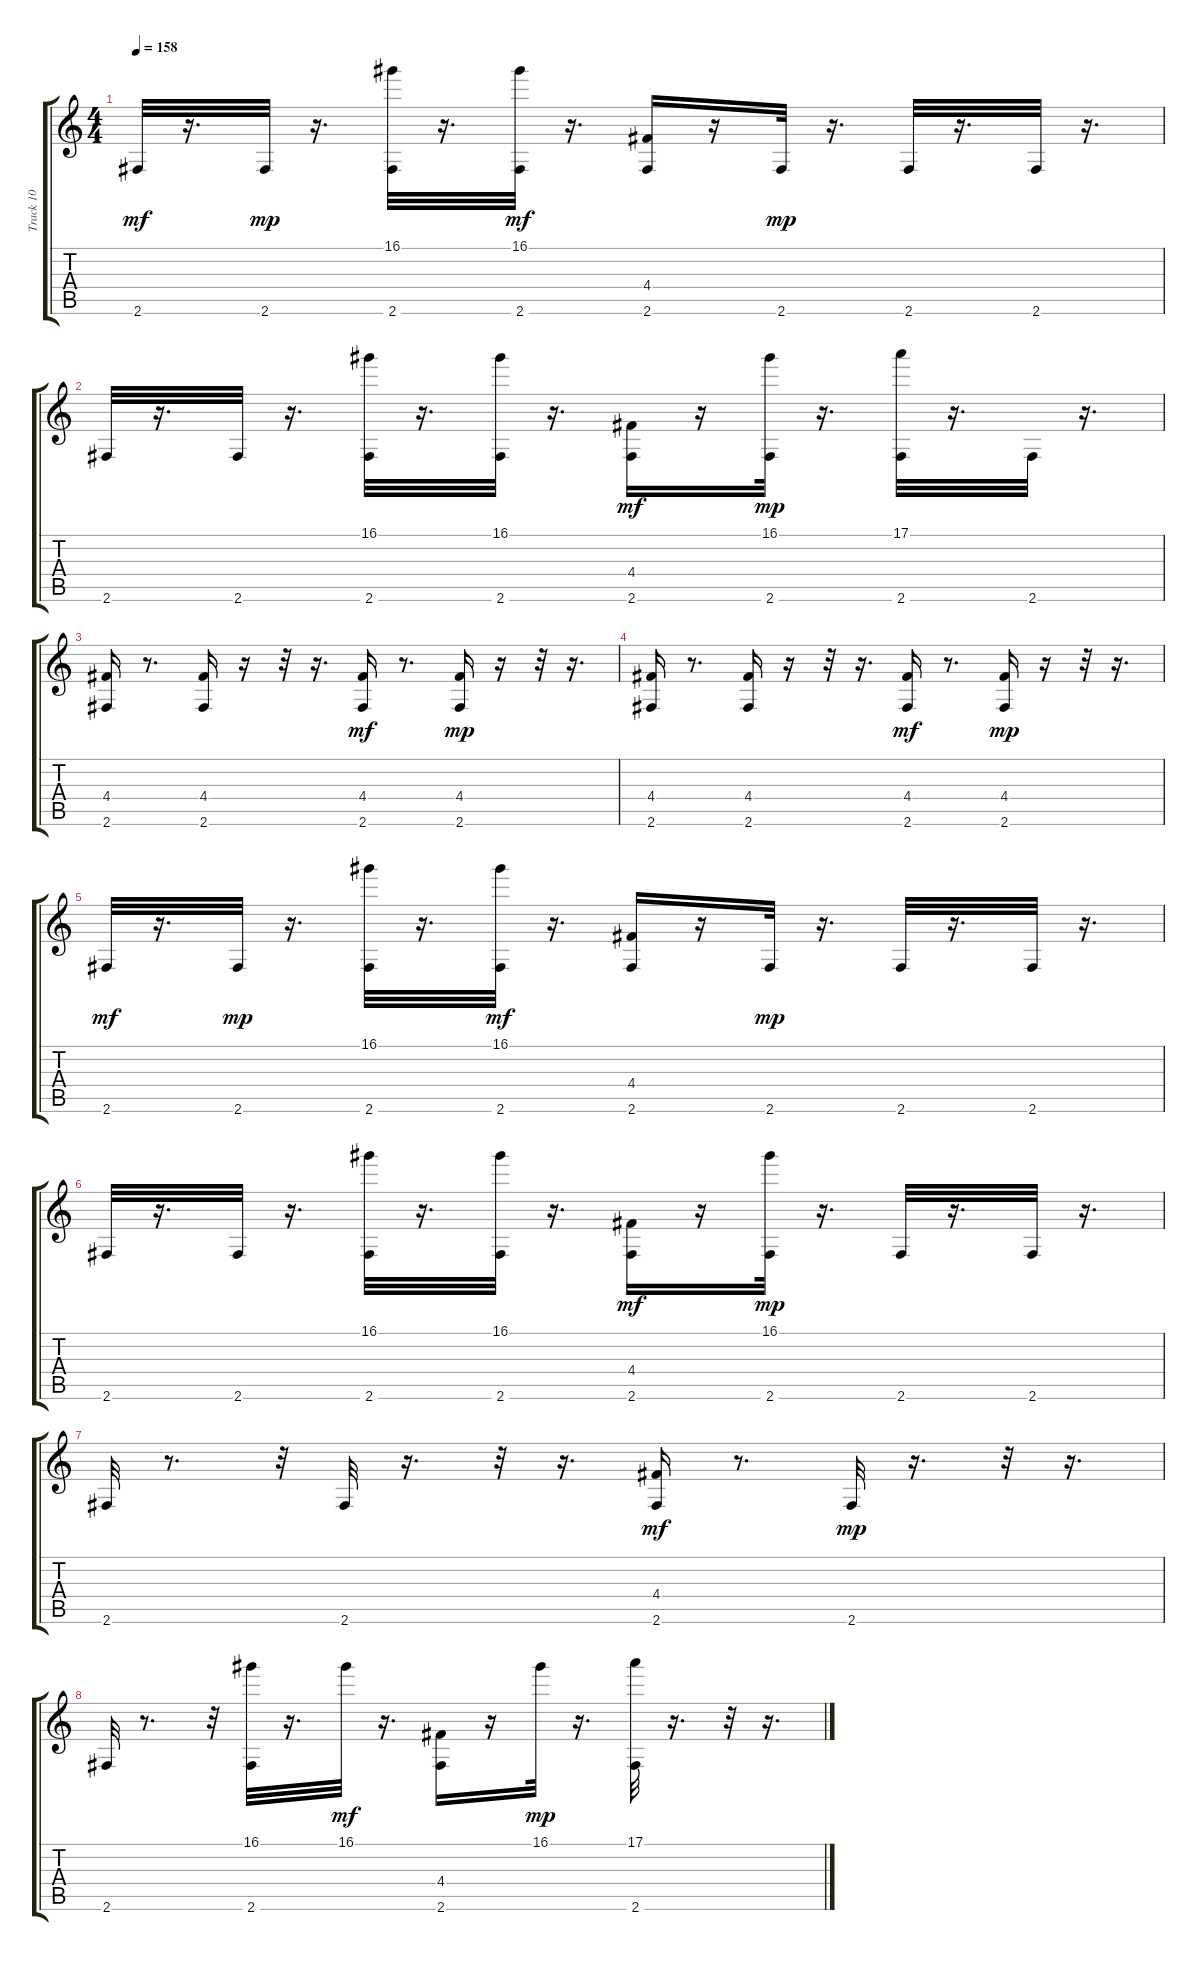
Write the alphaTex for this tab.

\track ("Track 10" "Track 10") {instrument acousticguitarsteel}
\staff {score tabs}
\tuning (E4 B3 G3 D3 A2 E2) {hide}
\ts (4 4)
\tempo 158
\clef g2
\ks c
2.6.32{dy mf} r.16{d} 2.6.32{dy mp} r.16{d} (16.1 2.6).32 r.16{d} (16.1 2.6).32{dy mf} r.16{d} (4.4 2.6).16 r.16 2.6.32{dy mp} r.16{d} 2.6.32 r.16{d} 2.6.32 r.16{d} |
2.6.32 r.16{d} 2.6.32 r.16{d} (16.1 2.6).32 r.16{d} (16.1 2.6).32 r.16{d} (4.4 2.6).16{dy mf} r.16 (16.1 2.6).32{dy mp} r.16{d} (17.1 2.6).32 r.16{d} 2.6.32 r.16{d} |
(4.4 2.6).16 r.8{d} (4.4 2.6).16 r.16 r.32 r.16{d} (4.4 2.6).16{dy mf} r.8{d} (4.4 2.6).16{dy mp} r.16 r.32 r.16{d} |
(4.4 2.6).16 r.8{d} (4.4 2.6).16 r.16 r.32 r.16{d} (4.4 2.6).16{dy mf} r.8{d} (4.4 2.6).16{dy mp} r.16 r.32 r.16{d} |
2.6.32{dy mf} r.16{d} 2.6.32{dy mp} r.16{d} (16.1 2.6).32 r.16{d} (16.1 2.6).32{dy mf} r.16{d} (4.4 2.6).16 r.16 2.6.32{dy mp} r.16{d} 2.6.32 r.16{d} 2.6.32 r.16{d} |
2.6.32 r.16{d} 2.6.32 r.16{d} (16.1 2.6).32 r.16{d} (16.1 2.6).32 r.16{d} (4.4 2.6).16{dy mf} r.16 (16.1 2.6).32{dy mp} r.16{d} 2.6.32 r.16{d} 2.6.32 r.16{d} |
2.6.32 r.8{d} r.32 2.6.32 r.16{d} r.32 r.16{d} (4.4 2.6).16{dy mf} r.8{d} 2.6.32{dy mp} r.16{d} r.32 r.16{d} |
2.6.32 r.8{d} r.32 (16.1 2.6).32 r.16{d} 16.1.32{dy mf} r.16{d} (4.4 2.6).16 r.16 16.1.32{dy mp} r.16{d} (17.1 2.6).32 r.16{d} r.32 r.16{d}
